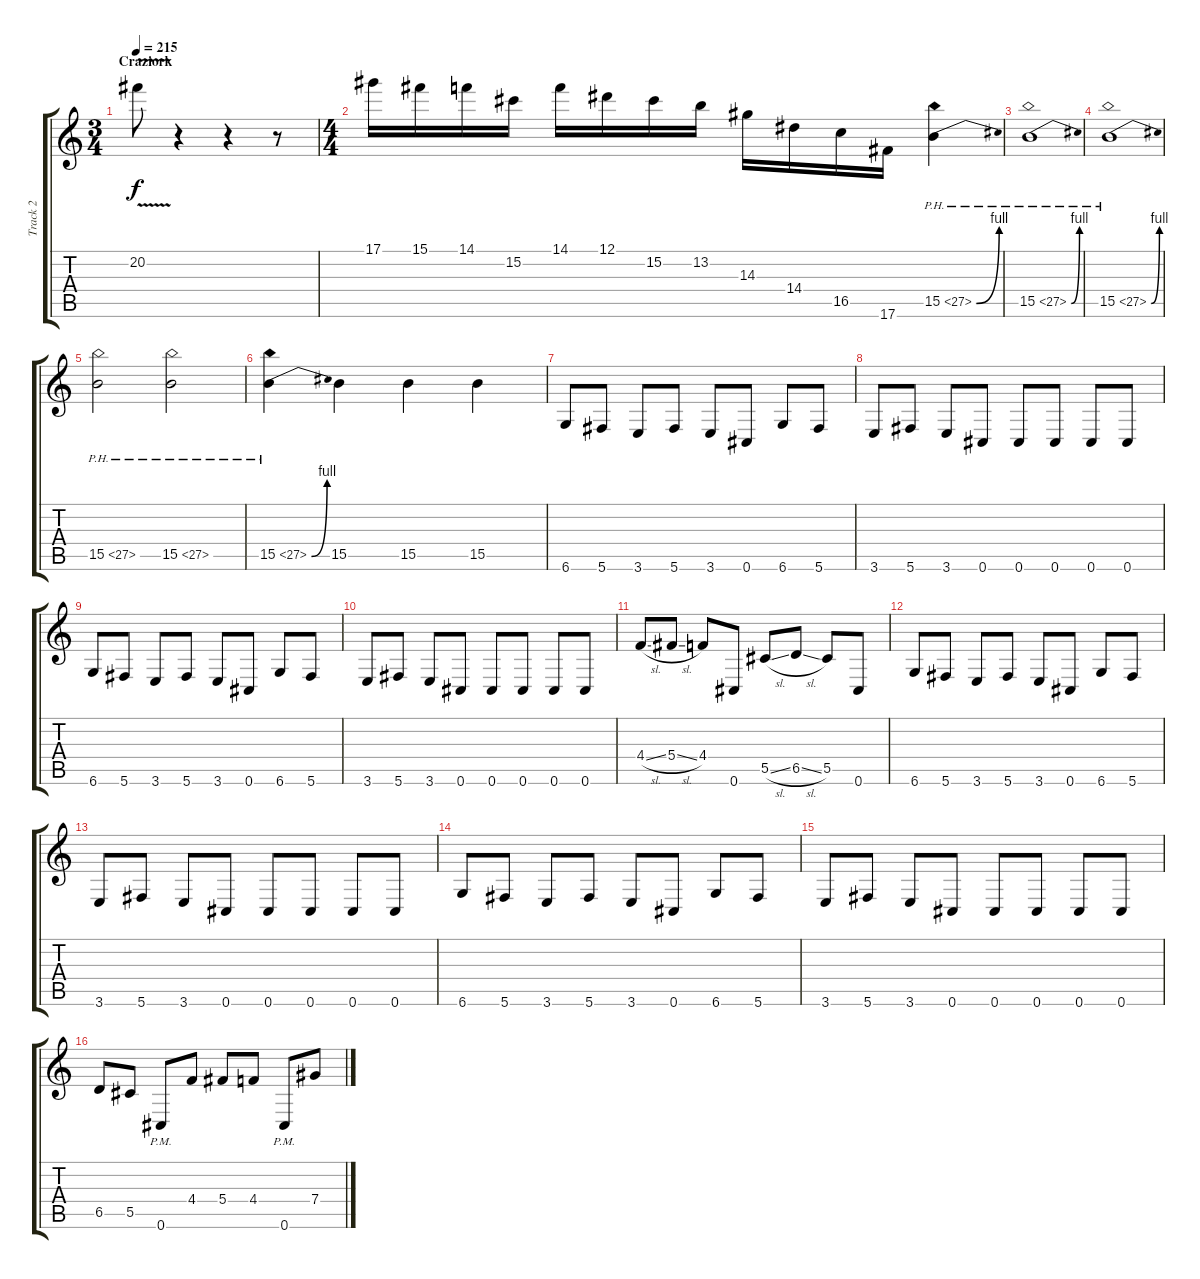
\track ("Track 2" "Track 2") {instrument distortionguitar}
\staff {score tabs}
\tuning (Eb4 Bb3 Gb3 Db3 Ab2 Db2) {hide}
\ts (3 4)
\section ("" "Craziork")
\tempo 215
\clef g2
\ks c
20.2{v}.8{dy f} r.4 r.4 r.8 |
\ts (4 4)
17.1.16 15.1.16 14.1.16 15.2.16 14.1.16 12.1.16 15.2.16 13.2.16 14.3.16 14.4.16 16.5.16 17.6.16 15.5{be (bend 0 0 60 4) ph 12}.4 |
15.5{be (bend 0 0 60 4) ph 12}.1 |
15.5{be (bend 0 0 60 4) ph 12}.1 |
15.5{ph 12}.2 15.5{ph 12}.2 |
15.5{be (bend 0 0 60 4) ph 12}.4 15.5.4 15.5.4 15.5.4 |
6.6.8 5.6.8 3.6.8 5.6.8 3.6.8 0.6.8 6.6.8 5.6.8 |
3.6.8 5.6.8 3.6.8 0.6.8 0.6.8 0.6.8 0.6.8 0.6.8 |
6.6.8 5.6.8 3.6.8 5.6.8 3.6.8 0.6.8 6.6.8 5.6.8 |
3.6.8 5.6.8 3.6.8 0.6.8 0.6.8 0.6.8 0.6.8 0.6.8 |
4.4{sl}.8 5.4{sl}.8 4.4.8 0.6.8 5.5{sl}.8 6.5{sl}.8 5.5.8 0.6.8 |
6.6.8 5.6.8 3.6.8 5.6.8 3.6.8 0.6.8 6.6.8 5.6.8 |
3.6.8 5.6.8 3.6.8 0.6.8 0.6.8 0.6.8 0.6.8 0.6.8 |
6.6.8 5.6.8 3.6.8 5.6.8 3.6.8 0.6.8 6.6.8 5.6.8 |
3.6.8 5.6.8 3.6.8 0.6.8 0.6.8 0.6.8 0.6.8 0.6.8 |
6.5.8 5.5.8 0.6{pm}.8 4.4.8 5.4.8 4.4.8 0.6{pm}.8 7.4.8
